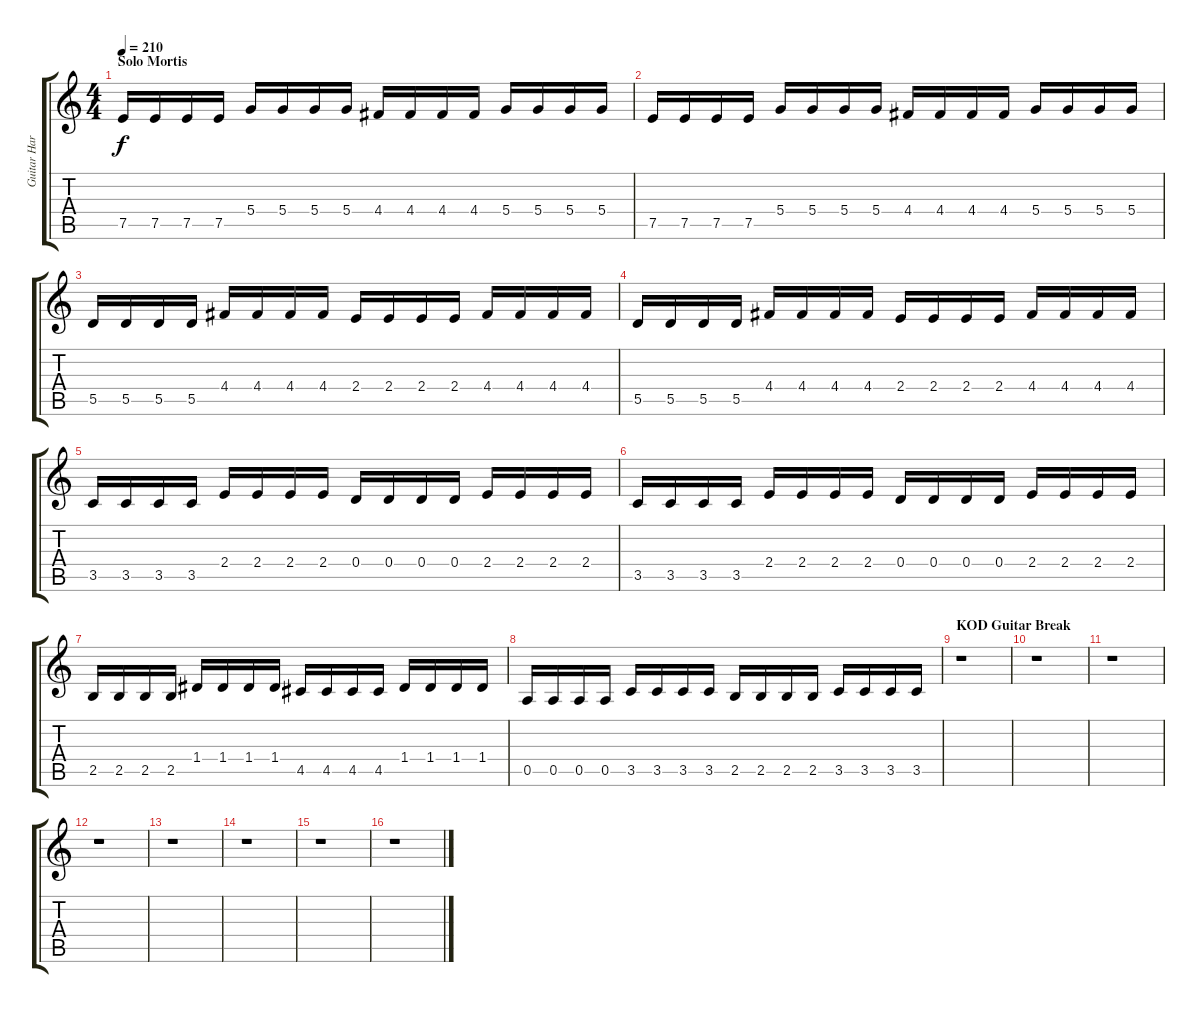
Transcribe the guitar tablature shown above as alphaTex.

\track ("Guitar Harms" "Guitar Har") {instrument distortionguitar}
\staff {score tabs}
\tuning (E4 B3 G3 D3 A2 E2) {hide}
\ts (4 4)
\section ("" "Solo Mortis")
\tempo 210
\clef g2
\ks c
7.5.16{dy f} 7.5.16 7.5.16 7.5.16 5.4.16 5.4.16 5.4.16 5.4.16 4.4.16 4.4.16 4.4.16 4.4.16 5.4.16 5.4.16 5.4.16 5.4.16 |
7.5.16 7.5.16 7.5.16 7.5.16 5.4.16 5.4.16 5.4.16 5.4.16 4.4.16 4.4.16 4.4.16 4.4.16 5.4.16 5.4.16 5.4.16 5.4.16 |
5.5.16 5.5.16 5.5.16 5.5.16 4.4.16 4.4.16 4.4.16 4.4.16 2.4.16 2.4.16 2.4.16 2.4.16 4.4.16 4.4.16 4.4.16 4.4.16 |
5.5.16 5.5.16 5.5.16 5.5.16 4.4.16 4.4.16 4.4.16 4.4.16 2.4.16 2.4.16 2.4.16 2.4.16 4.4.16 4.4.16 4.4.16 4.4.16 |
3.5.16 3.5.16 3.5.16 3.5.16 2.4.16 2.4.16 2.4.16 2.4.16 0.4.16 0.4.16 0.4.16 0.4.16 2.4.16 2.4.16 2.4.16 2.4.16 |
3.5.16 3.5.16 3.5.16 3.5.16 2.4.16 2.4.16 2.4.16 2.4.16 0.4.16 0.4.16 0.4.16 0.4.16 2.4.16 2.4.16 2.4.16 2.4.16 |
2.5.16 2.5.16 2.5.16 2.5.16 1.4.16 1.4.16 1.4.16 1.4.16 4.5.16 4.5.16 4.5.16 4.5.16 1.4.16 1.4.16 1.4.16 1.4.16 |
0.5.16 0.5.16 0.5.16 0.5.16 3.5.16 3.5.16 3.5.16 3.5.16 2.5.16 2.5.16 2.5.16 2.5.16 3.5.16 3.5.16 3.5.16 3.5.16 |
\section ("" "KOD Guitar Break")
r.1 |
r.1 |
r.1 |
r.1 |
r.1 |
r.1 |
r.1 |
r.1
